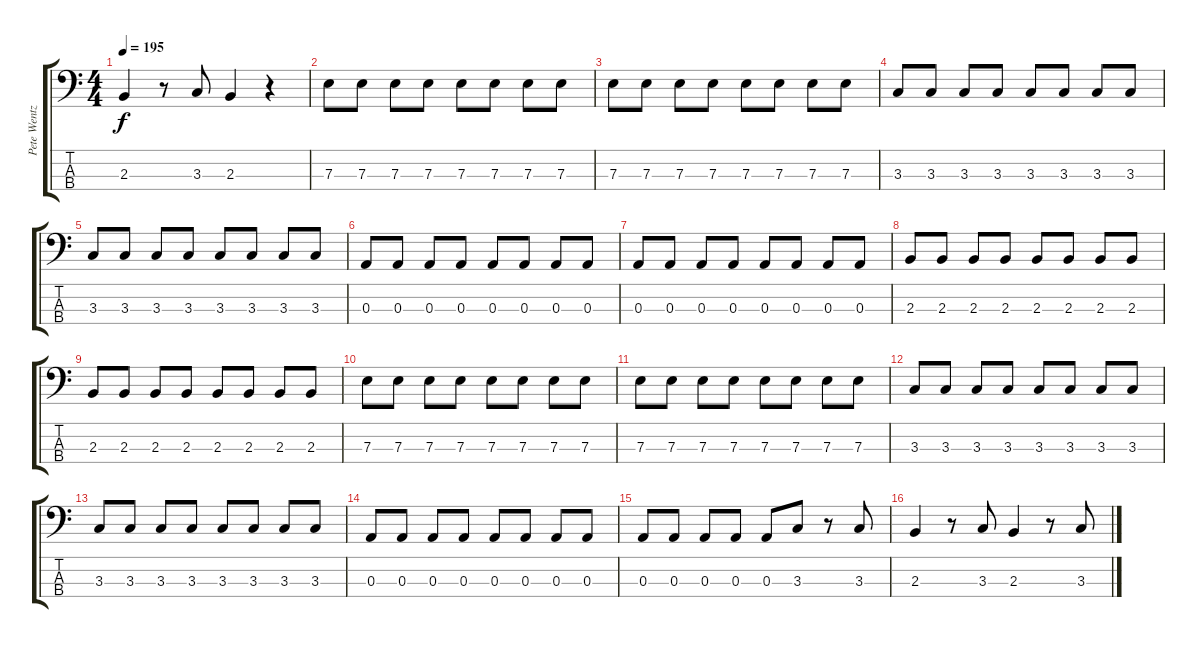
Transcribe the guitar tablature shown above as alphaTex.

\track ("Pete Wentz - Bass" "Pete Wentz") {instrument electricbasspick}
\staff {score tabs}
\tuning (G2 D2 A1 E1) {hide}
\ts (4 4)
\tempo 195
\clef f4
\ks c
2.3.4{dy f} r.8 3.3.8 2.3.4 r.4 |
7.3.8 7.3.8 7.3.8 7.3.8 7.3.8 7.3.8 7.3.8 7.3.8 |
7.3.8 7.3.8 7.3.8 7.3.8 7.3.8 7.3.8 7.3.8 7.3.8 |
3.3.8 3.3.8 3.3.8 3.3.8 3.3.8 3.3.8 3.3.8 3.3.8 |
3.3.8 3.3.8 3.3.8 3.3.8 3.3.8 3.3.8 3.3.8 3.3.8 |
0.3.8 0.3.8 0.3.8 0.3.8 0.3.8 0.3.8 0.3.8 0.3.8 |
0.3.8 0.3.8 0.3.8 0.3.8 0.3.8 0.3.8 0.3.8 0.3.8 |
2.3.8 2.3.8 2.3.8 2.3.8 2.3.8 2.3.8 2.3.8 2.3.8 |
2.3.8 2.3.8 2.3.8 2.3.8 2.3.8 2.3.8 2.3.8 2.3.8 |
7.3.8 7.3.8 7.3.8 7.3.8 7.3.8 7.3.8 7.3.8 7.3.8 |
7.3.8 7.3.8 7.3.8 7.3.8 7.3.8 7.3.8 7.3.8 7.3.8 |
3.3.8 3.3.8 3.3.8 3.3.8 3.3.8 3.3.8 3.3.8 3.3.8 |
3.3.8 3.3.8 3.3.8 3.3.8 3.3.8 3.3.8 3.3.8 3.3.8 |
0.3.8 0.3.8 0.3.8 0.3.8 0.3.8 0.3.8 0.3.8 0.3.8 |
0.3.8 0.3.8 0.3.8 0.3.8 0.3.8 3.3.8 r.8 3.3.8 |
2.3.4 r.8 3.3.8 2.3.4 r.8 3.3.8
